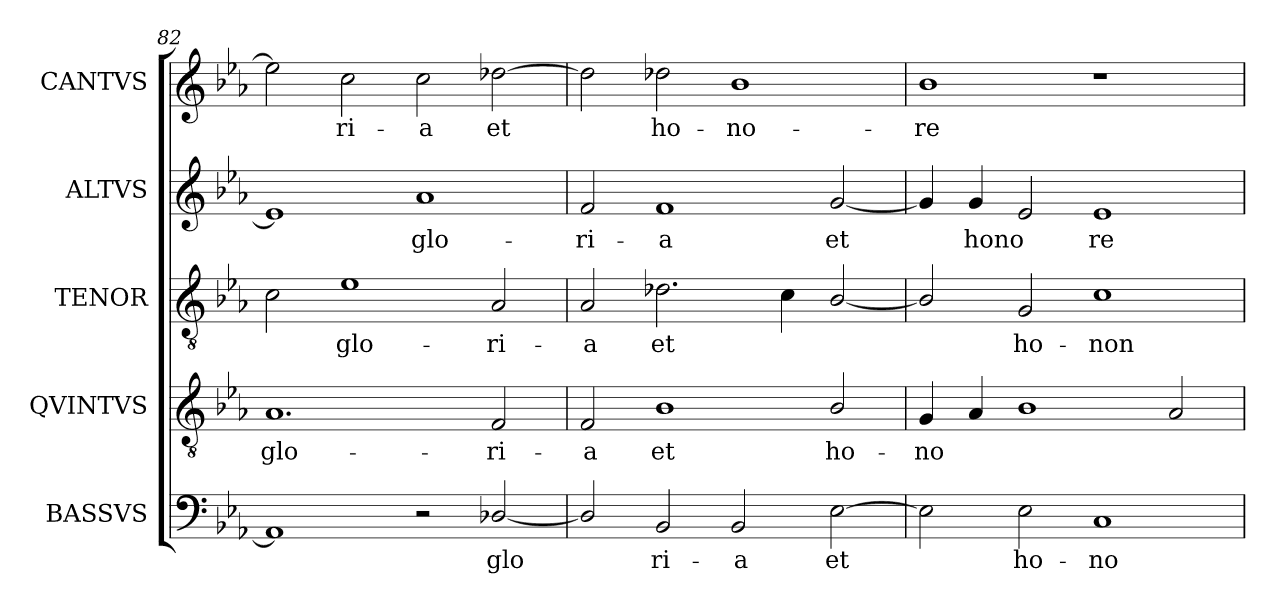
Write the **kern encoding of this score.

**kern	**text	**kern	**text	**kern	**text	**kern	**text	**kern	**text
*part5	*part5	*part4	*part4	*part3	*part3	*part2	*part2	*part1	*part1
*staff5	*staff5	*staff4	*staff4	*staff3	*staff3	*staff2	*staff2	*staff1	*staff1
*I"BASSVS	*	*I"QVINTVS	*	*I"TENOR	*	*I"ALTVS	*	*I"CANTVS	*
*clefF4	*	*clefGv2	*	*clefGv2	*	*clefG2	*	*clefG2	*
*k[b-e-a-]	*	*k[b-e-a-]	*	*k[b-e-a-]	*	*k[b-e-a-]	*	*k[b-e-a-]	*
*E-:	*	*E-:	*	*E-:	*	*E-:	*	*E-:	*
=82	=82	=82	=82	=82	=82	=82	=82	=82	=82
!	!LO:LY:b:cj	!	!LO:LY:b:cj	!	!LO:LY:b:cj	!	!LO:LY:b:cj	!	!LO:LY:b:cj
1AA-]	.	1.A-	glo-	2c\	.	1e-]	.	2ee-\]	--
!	!	!	!	!	!LO:LY:b:cj	!	!	!	!LO:LY:b:cj
.	.	.	.	1e-	glo-	.	.	2cc\	-ri-
!	!	!	!	!	!	!	!LO:LY:b:cj	!	!LO:LY:b:cj
2r	.	.	.	.	.	1a-	glo-	2cc\	-a
!	!LO:LY:b:cj	!	!LO:LY:b:cj	!	!LO:LY:b:cj	!	!	!	!LO:LY:b:cj
[<2D-X/	glo-	2F/	-ri-	2A-/	-ri-	.	.	[>2dd-X\	et
=83	=83	=83	=83	=83	=83	=83	=83	=83	=83
!	!LO:LY:b:cj	!	!LO:LY:b:cj	!	!LO:LY:b:cj	!	!LO:LY:b:cj	!	!LO:LY:b:cj
2D-/]	--	2F/	-a	2A-/	-a	2f/	-ri-	2dd-\]	.
!	!LO:LY:b:cj	!	!LO:LY:b:cj	!	!LO:LY:b:cj	!	!LO:LY:b:cj	!	!LO:LY:b:cj
2BB-/	-ri-	1B-	et	2.d-\	et	1f	-a	2dd-X\	ho-
!	!LO:LY:b:cj	!	!	!	!	!	!	!	!LO:LY:b:cj
2BB-/	-a	.	.	.	.	.	.	1b-	-no-
!	!	!	!	!	!LO:LY:b:cj	!	!	!	!
.	.	.	.	4c\	.	.	.	.	.
!	!LO:LY:b:cj	!	!LO:LY:b:cj	!	!LO:LY:b:cj	!	!LO:LY:b:cj	!	!
[>2E-\	et	2B-/	ho-	[<2B-/	.	[<2g/	et	.	.
=84	=84	=84	=84	=84	=84	=84	=84	=84	=84
!	!LO:LY:b:cj	!	!LO:LY:b:cj	!	!LO:LY:b:cj	!	!LO:LY:b:cj	!	!LO:LY:b:cj
2E-\]	.	4G/	-no-	2B-/]	.	4g/]	.	1b-	-re
!	!	!	!LO:LY:b:cj	!	!	!	!LO:LY:b:cj	!	!
.	.	4A-/	--	.	.	4g/	hono-	.	.
!	!LO:LY:b:cj	!	!LO:LY:b:cj	!	!LO:LY:b:cj	!	!LO:LY:b:cj	!	!
2E-\	ho-	1B-	--	2G/	ho-	2e-/	--	.	.
!	!LO:LY:b:cj	!	!	!	!LO:LY:b:cj	!	!LO:LY:b:cj	!	!
1C	-no-	.	.	1c	-non-	1e-	-re	1r	.
!	!	!	!LO:LY:b:cj	!	!	!	!	!	!
.	.	2A-/	--	.	.	.	.	.	.
=	=	=	=	=	=	=	=	=	=
*-	*-	*-	*-	*-	*-	*-	*-	*-	*-
